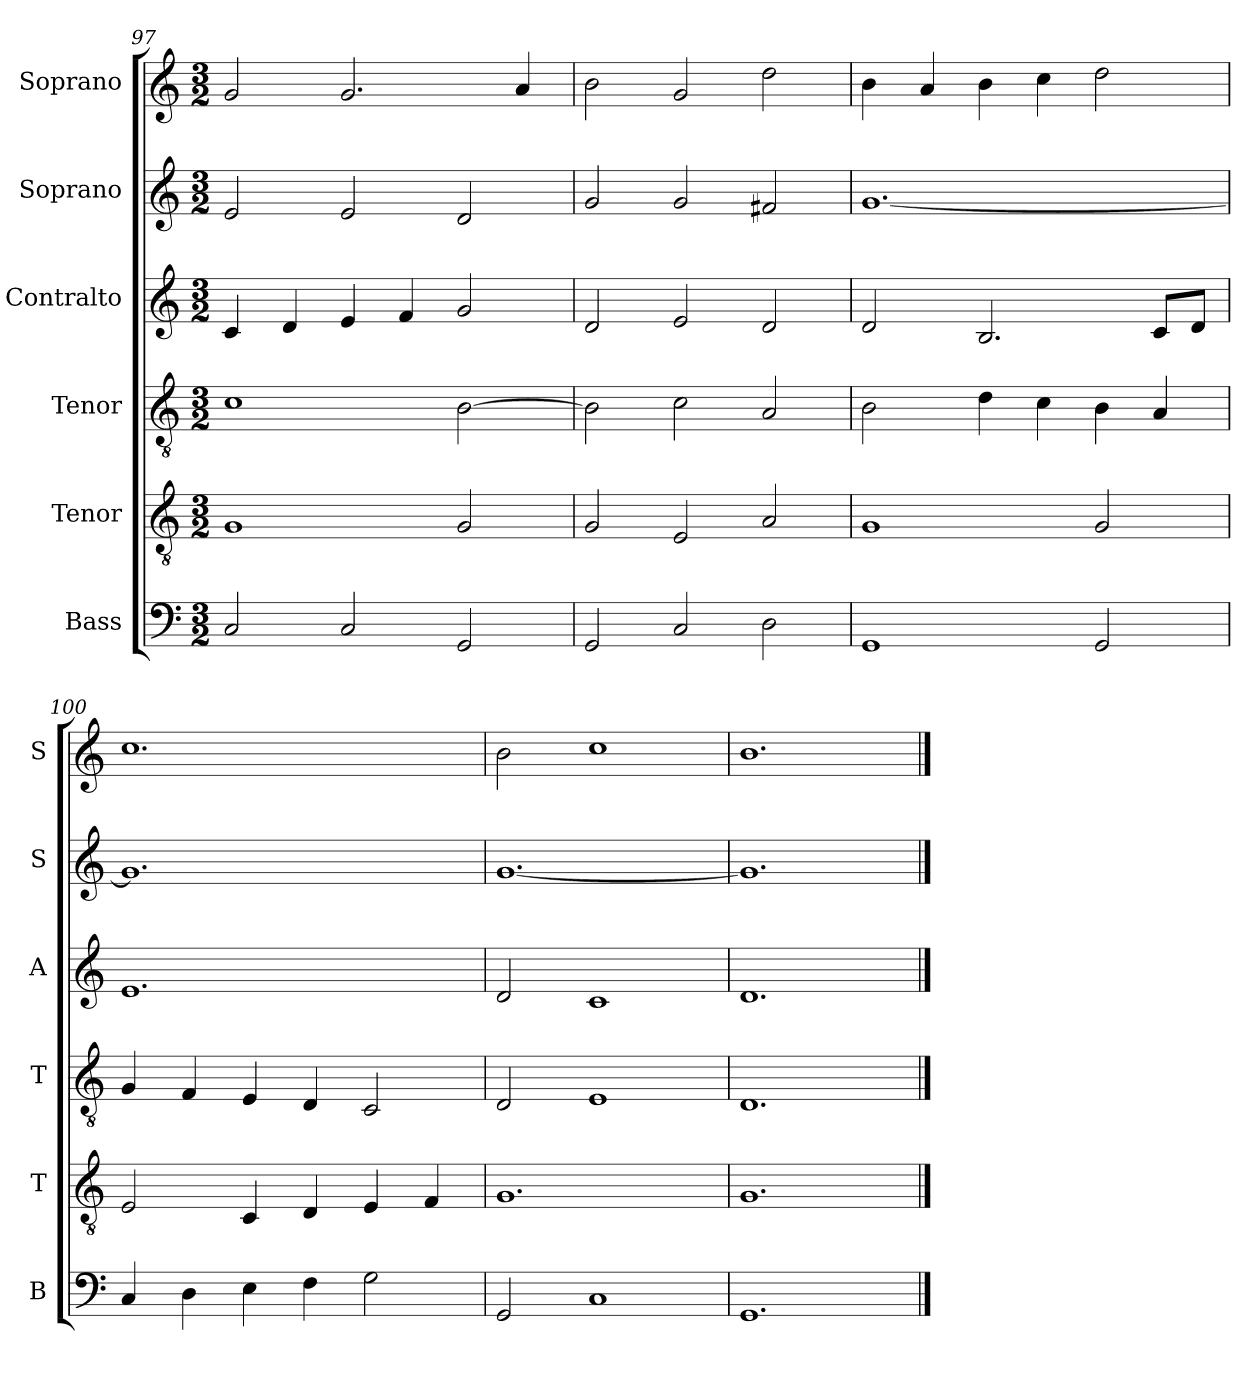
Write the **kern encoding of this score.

**kern	**kern	**kern	**kern	**kern	**kern
*part6	*part5	*part4	*part3	*part2	*part1
*staff6	*staff5	*staff4	*staff3	*staff2	*staff1
*I"Bass	*I"Tenor	*I"Tenor	*I"Contralto	*I"Soprano	*I"Soprano
*I'B	*I'T	*I'T	*I'A	*I'S	*I'S
*clefF4	*clefGv2	*clefGv2	*clefG2	*clefG2	*clefG2
*k[]	*k[]	*k[]	*k[]	*k[]	*k[]
*G:mix	*G:mix	*G:mix	*G:mix	*G:mix	*G:mix
*M3/2	*M3/2	*M3/2	*M3/2	*M3/2	*M3/2
=97	=97	=97	=97	=97	=97
2C	1G	1c	4c	2e	2g
.	.	.	4d	.	.
2C	.	.	4e	2e	2.g
.	.	.	4f	.	.
2GG	2G	[2B	2g	2d	.
.	.	.	.	.	4a
=98	=98	=98	=98	=98	=98
2GG	2G	2B]	2d	2g	2b
2C	2E	2c	2e	2g	2g
2D	2A	2A	2d	2f#X	2dd
=99	=99	=99	=99	=99	=99
1GG	1G	2B	2d	[1.g	4b
.	.	.	.	.	4a
.	.	4d	2.B	.	4b
.	.	4c	.	.	4cc
2GG	2G	4B	.	.	2dd
.	.	4A	8c/L	.	.
.	.	.	8d/J	.	.
=100	=100	=100	=100	=100	=100
4C	2E	4G	1.e	1.g]	1.cc
4D	.	4F	.	.	.
4E	4C	4E	.	.	.
4F	4D	4D	.	.	.
2G	4E	2C	.	.	.
.	4F	.	.	.	.
=101	=101	=101	=101	=101	=101
2GG	1.G	2D	2d	[1.g	2b
1C	.	1E	1c	.	1cc
=102	=102	=102	=102	=102	=102
1.GG	1.G	1.D	1.d	1.g]	1.b
==	==	==	==	==	==
*-	*-	*-	*-	*-	*-
